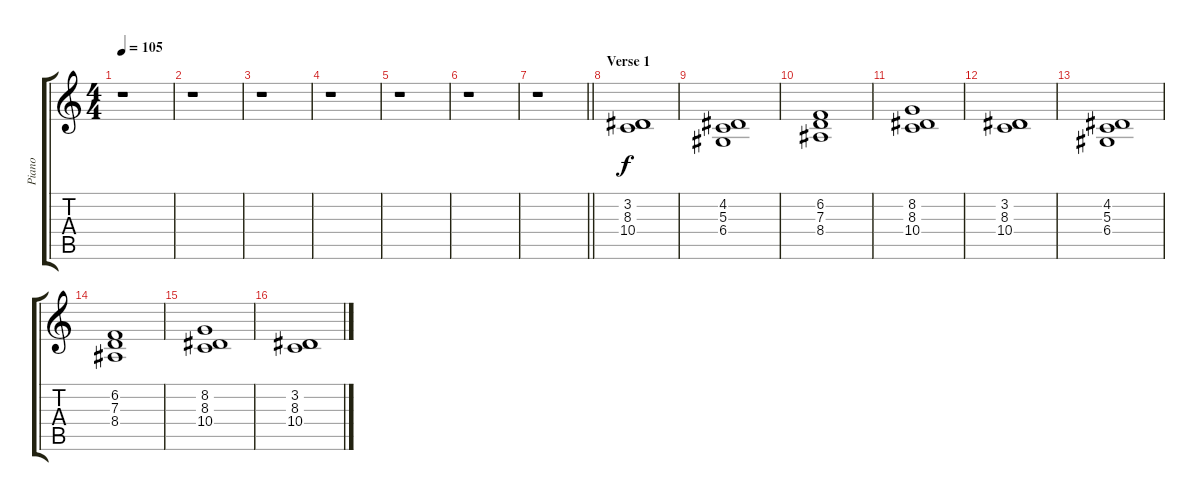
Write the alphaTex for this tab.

\track ("Piano" "Piano") {instrument acousticgrandpiano}
\staff {score tabs}
\tuning (E4 B3 G3 D3 A2 E2) {hide}
\ts (4 4)
\tempo 105
\clef g2
\ks c
r.1{dy f} |
r.1 |
r.1 |
r.1 |
r.1 |
r.1 |
\barLineRight lightlight
r.1 |
\section ("" "Verse 1")
(3.2 8.3 10.4).1 |
(4.2 5.3 6.4).1 |
(6.2 7.3 8.4).1 |
(8.2 8.3 10.4).1 |
(3.2 8.3 10.4).1 |
(4.2 5.3 6.4).1 |
(6.2 7.3 8.4).1 |
(8.2 8.3 10.4).1 |
(3.2 8.3 10.4).1
